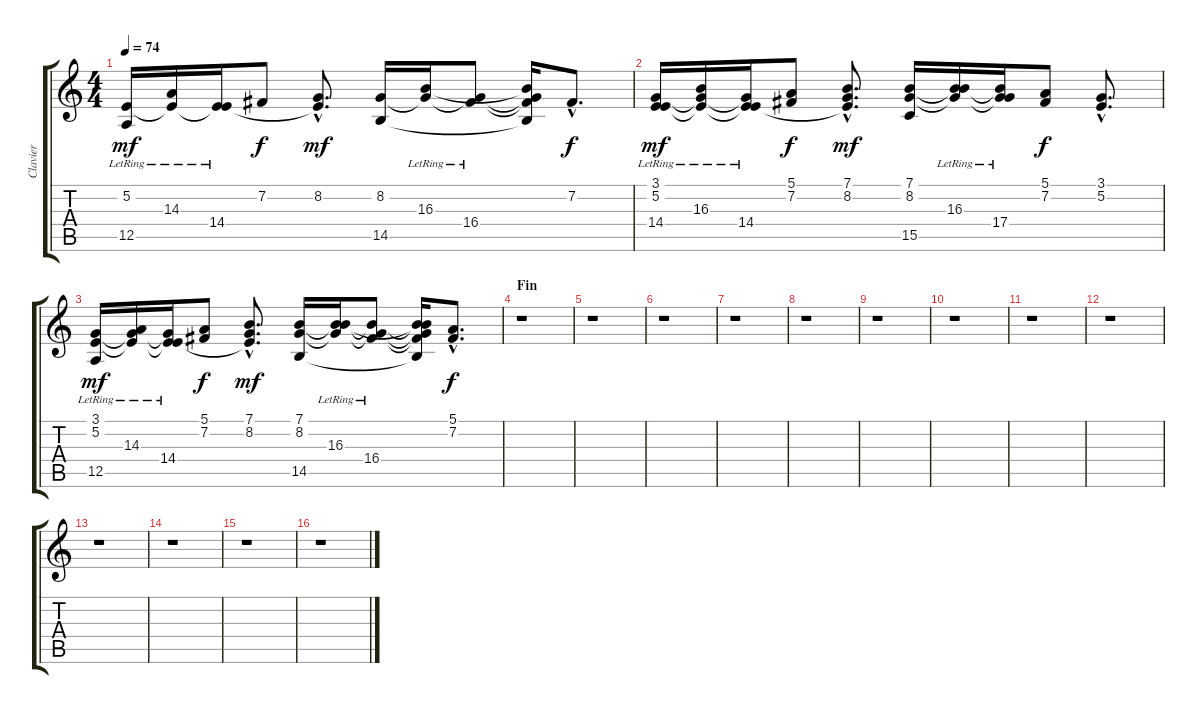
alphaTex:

\track ("Clavier" "Clavier") {instrument electricpiano1}
\staff {score tabs}
\tuning (E4 B3 G3 D3 A2 E2) {hide}
\ts (4 4)
\tempo 74
\clef g2
\ks c
(5.2 12.5{lr}).16{dy mf} (5.2{t} 14.3{lr}).16 (5.2{t} 14.4{lr}).16 7.2.8{dy f} (8.2{hac} 14.4{hac t}).8{d dy mf} (8.2 14.5).16 (8.2{t} 16.3{lr}).16 (8.2{t} 16.4{lr}).8 (8.2{t} 16.3{t} 16.4{t} 14.5{t}).16 7.2{hac}.8{d dy f} |
(3.1 5.2 14.4{lr}).16{dy mf} (3.1{t} 5.2{t} 16.3{lr}).16 (3.1{t} 5.2{t} 14.4{lr}).16 (5.1 7.2).8{dy f} (7.1{hac} 8.2{hac} 14.4{hac t}).8{d dy mf} (7.1 8.2 15.5).16 (7.1{t} 8.2{t} 16.3{lr}).16 (7.1{t} 8.2{t} 17.4{lr}).16 (5.1 7.2).8{dy f} (3.1{hac} 5.2{hac}).8{d} |
(3.1 5.2 12.5{lr}).16{dy mf} (3.1{t} 5.2{t} 14.3{lr}).16 (3.1{t} 5.2{t} 14.4{lr}).16 (5.1 7.2).8{dy f} (7.1{hac} 8.2{hac} 14.4{hac t}).8{d dy mf} (7.1 8.2 14.5).16 (7.1{t} 8.2{t} 16.3{lr}).16 (7.1{t} 8.2{t} 16.4{lr}).8 (7.1{t} 8.2{t} 16.3{t} 16.4{t} 14.5{t}).16 (5.1{hac} 7.2{hac}).8{d dy f} |
\section ("" "Fin")
r.1 |
r.1 |
r.1 |
r.1 |
r.1 |
r.1 |
r.1 |
r.1 |
r.1 |
r.1 |
r.1 |
r.1 |
r.1
